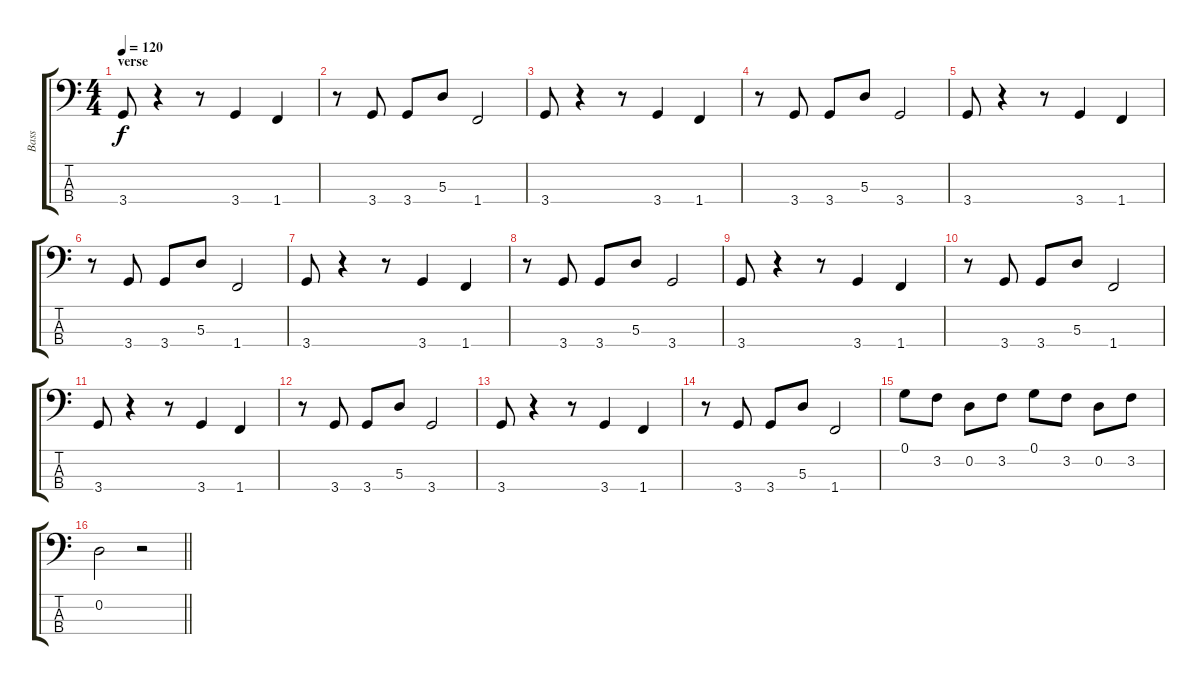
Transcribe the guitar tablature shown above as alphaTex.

\track ("Bass" "Bass") {instrument acousticbass}
\staff {score tabs}
\tuning (G2 D2 A1 E1) {hide}
\ts (4 4)
\section ("" "verse ")
\tempo 120
\clef f4
\ks c
3.4.8{dy f} r.4 r.8 3.4.4 1.4.4 |
r.8 3.4.8 3.4.8 5.3.8 1.4.2 |
3.4.8 r.4 r.8 3.4.4 1.4.4 |
r.8 3.4.8 3.4.8 5.3.8 3.4.2 |
3.4.8 r.4 r.8 3.4.4 1.4.4 |
r.8 3.4.8 3.4.8 5.3.8 1.4.2 |
3.4.8 r.4 r.8 3.4.4 1.4.4 |
r.8 3.4.8 3.4.8 5.3.8 3.4.2 |
3.4.8 r.4 r.8 3.4.4 1.4.4 |
r.8 3.4.8 3.4.8 5.3.8 1.4.2 |
3.4.8 r.4 r.8 3.4.4 1.4.4 |
r.8 3.4.8 3.4.8 5.3.8 3.4.2 |
3.4.8 r.4 r.8 3.4.4 1.4.4 |
r.8 3.4.8 3.4.8 5.3.8 1.4.2 |
0.1.8 3.2.8 0.2.8 3.2.8 0.1.8 3.2.8 0.2.8 3.2.8 |
\barLineRight lightlight
0.2.2 r.2
